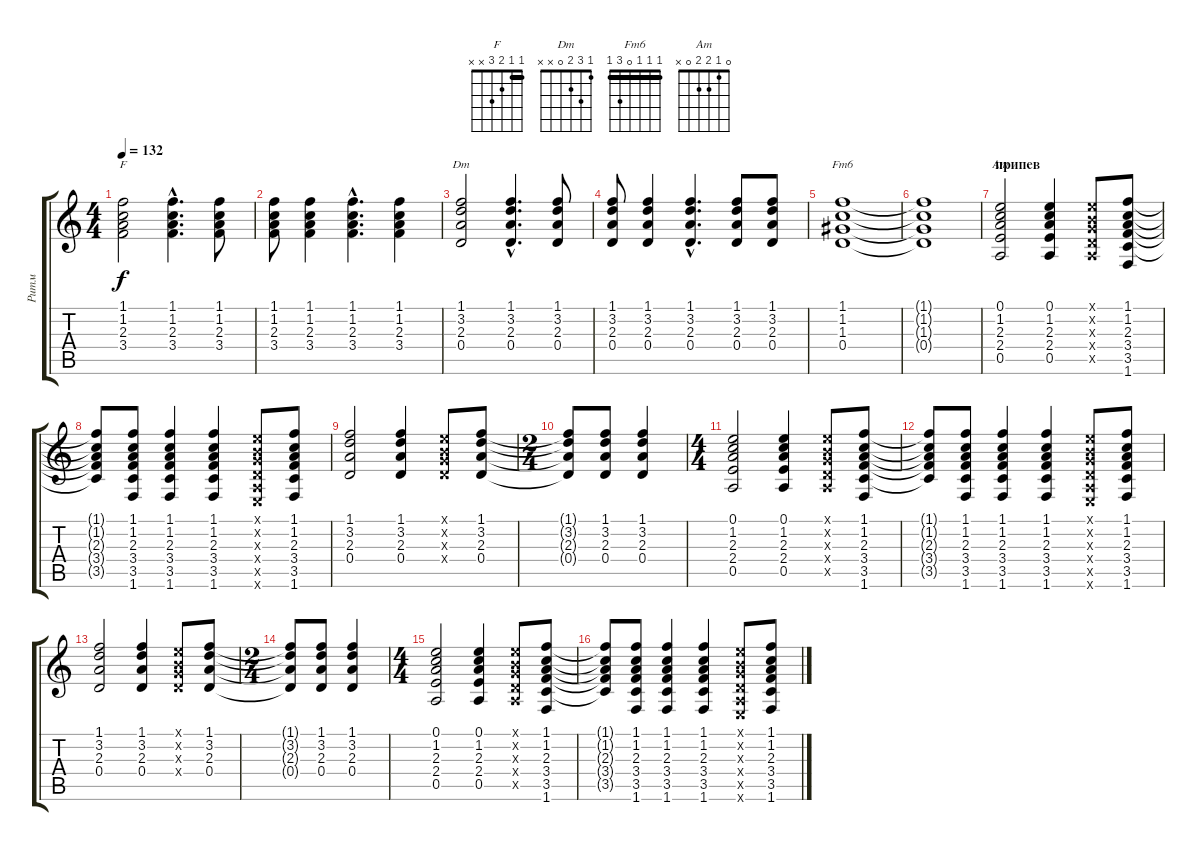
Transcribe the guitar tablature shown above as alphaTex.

\track ("Ритм" "Ритм") {instrument acousticguitarnylon}
\staff {score tabs}
\tuning (E4 B3 G3 D3 A2 E2) {hide}
\chord ("F" 1 1 2 3 x x) {barre 1}
\chord ("Dm" 1 3 2 0 x x)
\chord ("Fm6" 1 1 1 0 3 1) {barre 1}
\chord ("Am" 0 1 2 2 0 x)
\ts (4 4)
\tempo 132
\clef g2
\ks c
(1.1 1.2 2.3 3.4).2{ch "F" dy f} (1.1{hac} 1.2{hac} 2.3{hac} 3.4{hac}).4{d} (1.1 1.2 2.3 3.4).8 |
(1.1 1.2 2.3 3.4).8 (1.1 1.2 2.3 3.4).4 (1.1{hac} 1.2{hac} 2.3{hac} 3.4{hac}).4{d} (1.1 1.2 2.3 3.4).4 |
(1.1 3.2 2.3 0.4).2{ch "Dm"} (1.1{hac} 3.2{hac} 2.3{hac} 0.4{hac}).4{d} (1.1 3.2 2.3 0.4).8 |
(1.1 3.2 2.3 0.4).8 (1.1 3.2 2.3 0.4).4 (1.1{hac} 3.2{hac} 2.3{hac} 0.4{hac}).4{d} (1.1 3.2 2.3 0.4).8 (1.1 3.2 2.3 0.4).8 |
\section ("" "")
(1.1 1.2 1.3 0.4).1{ch "Fm6"} |
(1.1{t} 1.2{t} 1.3{t} 0.4{t}).1 |
\section ("" "припев")
(0.1 1.2 2.3 2.4 0.5).2{ch "Am"} (0.1 1.2 2.3 2.4 0.5).4 (0.1{x} 0.2{x} 0.3{x} 0.4{x} 0.5{x}).8 (1.1 1.2 2.3 3.4 3.5 1.6).8 |
(1.1{t} 1.2{t} 2.3{t} 3.4{t} 3.5{t}).8 (1.1 1.2 2.3 3.4 3.5 1.6).8 (1.1 1.2 2.3 3.4 3.5 1.6).4 (1.1 1.2 2.3 3.4 3.5 1.6).4 (0.1{x} 0.2{x} 0.3{x} 0.4{x} 0.5{x} 0.6{x}).8 (1.1 1.2 2.3 3.4 3.5 1.6).8 |
(1.1 3.2 2.3 0.4).2 (1.1 3.2 2.3 0.4).4 (0.1{x} 0.2{x} 0.3{x} 0.4{x}).8 (1.1 3.2 2.3 0.4).8 |
\ts (2 4)
(1.1{t} 3.2{t} 2.3{t} 0.4{t}).8 (1.1 3.2 2.3 0.4).8 (1.1 3.2 2.3 0.4).4 |
\ts (4 4)
(0.1 1.2 2.3 2.4 0.5).2 (0.1 1.2 2.3 2.4 0.5).4 (0.1{x} 0.2{x} 0.3{x} 0.4{x} 0.5{x}).8 (1.1 1.2 2.3 3.4 3.5 1.6).8 |
(1.1{t} 1.2{t} 2.3{t} 3.4{t} 3.5{t}).8 (1.1 1.2 2.3 3.4 3.5 1.6).8 (1.1 1.2 2.3 3.4 3.5 1.6).4 (1.1 1.2 2.3 3.4 3.5 1.6).4 (0.1{x} 0.2{x} 0.3{x} 0.4{x} 0.5{x} 0.6{x}).8 (1.1 1.2 2.3 3.4 3.5 1.6).8 |
(1.1 3.2 2.3 0.4).2 (1.1 3.2 2.3 0.4).4 (0.1{x} 0.2{x} 0.3{x} 0.4{x}).8 (1.1 3.2 2.3 0.4).8 |
\ts (2 4)
(1.1{t} 3.2{t} 2.3{t} 0.4{t}).8 (1.1 3.2 2.3 0.4).8 (1.1 3.2 2.3 0.4).4 |
\ts (4 4)
(0.1 1.2 2.3 2.4 0.5).2 (0.1 1.2 2.3 2.4 0.5).4 (0.1{x} 0.2{x} 0.3{x} 0.4{x} 0.5{x}).8 (1.1 1.2 2.3 3.4 3.5 1.6).8 |
(1.1{t} 1.2{t} 2.3{t} 3.4{t} 3.5{t}).8 (1.1 1.2 2.3 3.4 3.5 1.6).8 (1.1 1.2 2.3 3.4 3.5 1.6).4 (1.1 1.2 2.3 3.4 3.5 1.6).4 (0.1{x} 0.2{x} 0.3{x} 0.4{x} 0.5{x} 0.6{x}).8 (1.1 1.2 2.3 3.4 3.5 1.6).8
